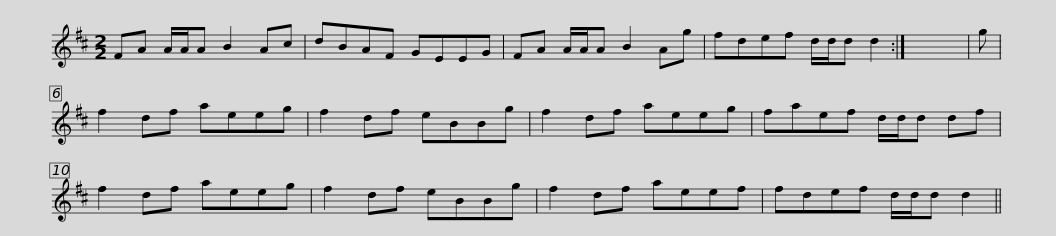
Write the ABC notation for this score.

X:1
L:1/8
M:2/2
I:linebreak $
K:D
V:1 treble
V:1
 FA A/A/A B2 Ac | dBAF GEEG | FA A/A/A B2 Ag | fdef d/d/d d2 :| x8 | %5
 g | f2 df aeeg |$ f2 df eBBg | f2 df aeeg | faef d/d/d df | %10
 f2 df aeeg | f2 df eBBg | f2 df aeef |$ fdef d/d/d d2 || %14
